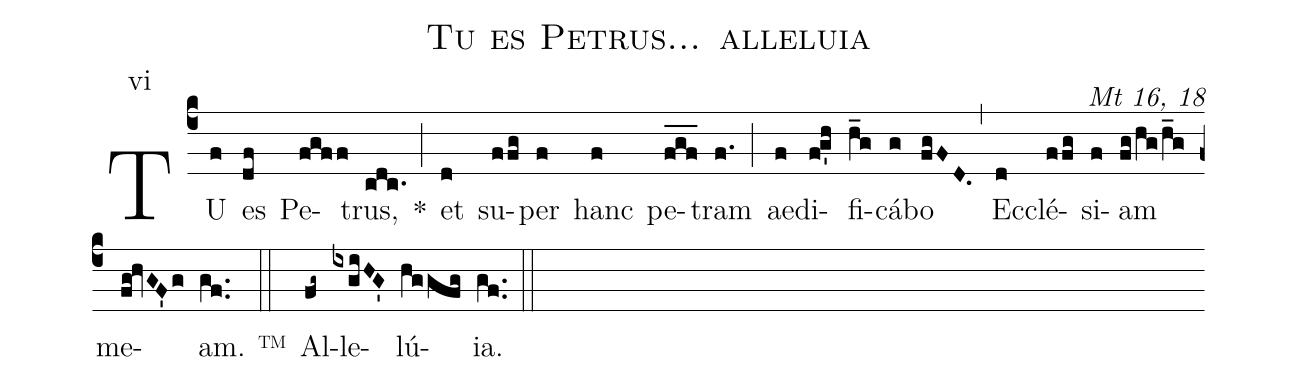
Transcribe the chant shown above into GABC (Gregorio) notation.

name:Tu es Petrus... alleluia;
commentary: Mt 16, 18;
mode:vi;
%%
(c4) TU(f) es(df) Pe(fgff)trus,(cdc.) *(;) et(d) su(ffg)per(f) hanc(f) pe(fgf___)tram(f.) (;) ae(f)di(f!g'h)fi(h_g)cá(g)bo(fgFD.) (,) Ec(d)clé(ffg)si(f)am(fg/hg/h_g) me(fg!hvGF'g)am.(gf..) ™(::) Al(fg~)le(ixgiHG')lú(hggfg)ia.(gf..) (::)
